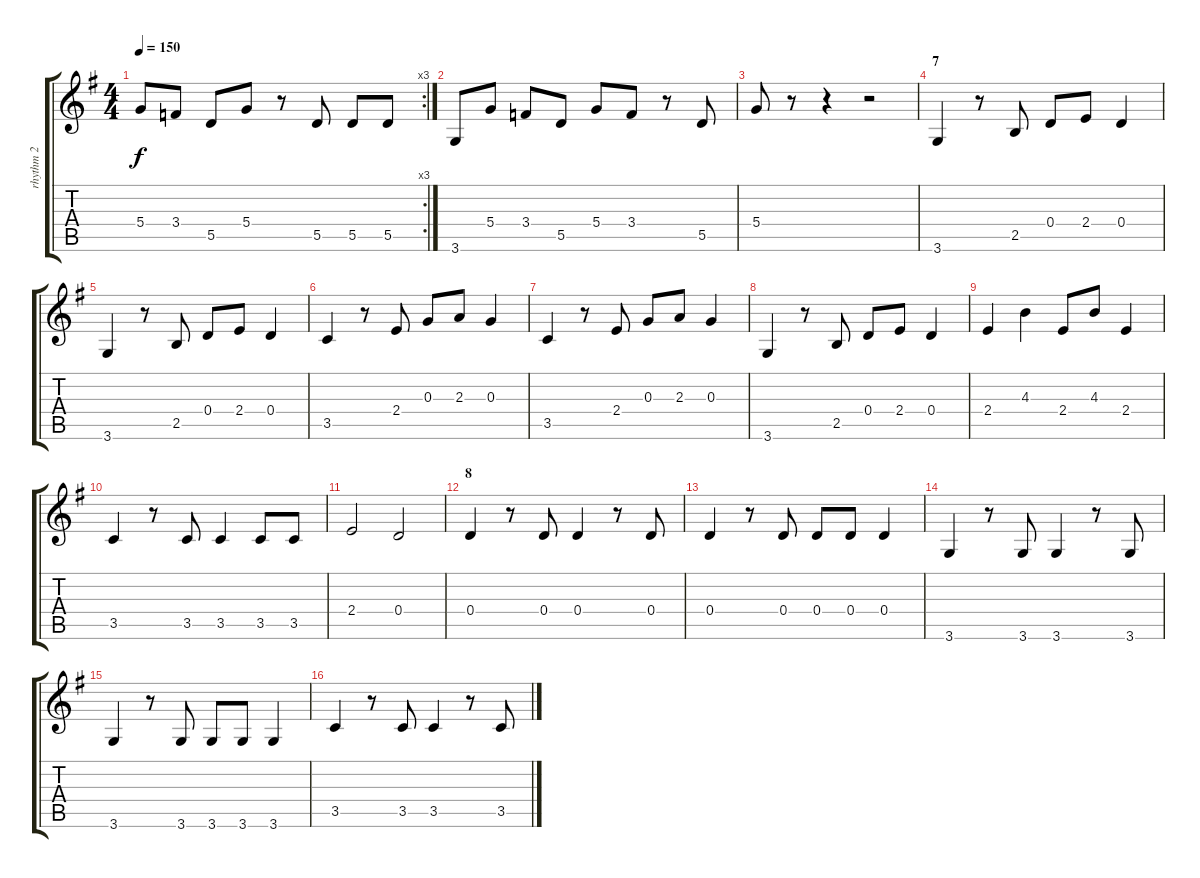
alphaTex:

\track ("rhythm 2" "rhythm 2") {instrument acousticguitarnylon}
\staff {score tabs}
\tuning (E4 B3 G3 D3 A2 E2) {hide}
\rc 3
\ts (4 4)
\tempo 150
\clef g2
\ks g
5.4.8{dy f} 3.4.8 5.5.8 5.4.8 r.8 5.5.8 5.5.8 5.5.8 |
3.6.8 5.4.8 3.4.8 5.5.8 5.4.8 3.4.8 r.8 5.5.8 |
5.4.8 r.8 r.4 r.2 |
\section ("" "7")
3.6.4 r.8 2.5.8 0.4.8 2.4.8 0.4.4 |
3.6.4 r.8 2.5.8 0.4.8 2.4.8 0.4.4 |
3.5.4 r.8 2.4.8 0.3.8 2.3.8 0.3.4 |
3.5.4 r.8 2.4.8 0.3.8 2.3.8 0.3.4 |
3.6.4 r.8 2.5.8 0.4.8 2.4.8 0.4.4 |
2.4.4 4.3.4 2.4.8 4.3.8 2.4.4 |
3.5.4 r.8 3.5.8 3.5.4 3.5.8 3.5.8 |
2.4.2 0.4.2 |
\section ("" "8")
0.4.4 r.8 0.4.8 0.4.4 r.8 0.4.8 |
0.4.4 r.8 0.4.8 0.4.8 0.4.8 0.4.4 |
3.6.4 r.8 3.6.8 3.6.4 r.8 3.6.8 |
3.6.4 r.8 3.6.8 3.6.8 3.6.8 3.6.4 |
3.5.4 r.8 3.5.8 3.5.4 r.8 3.5.8
